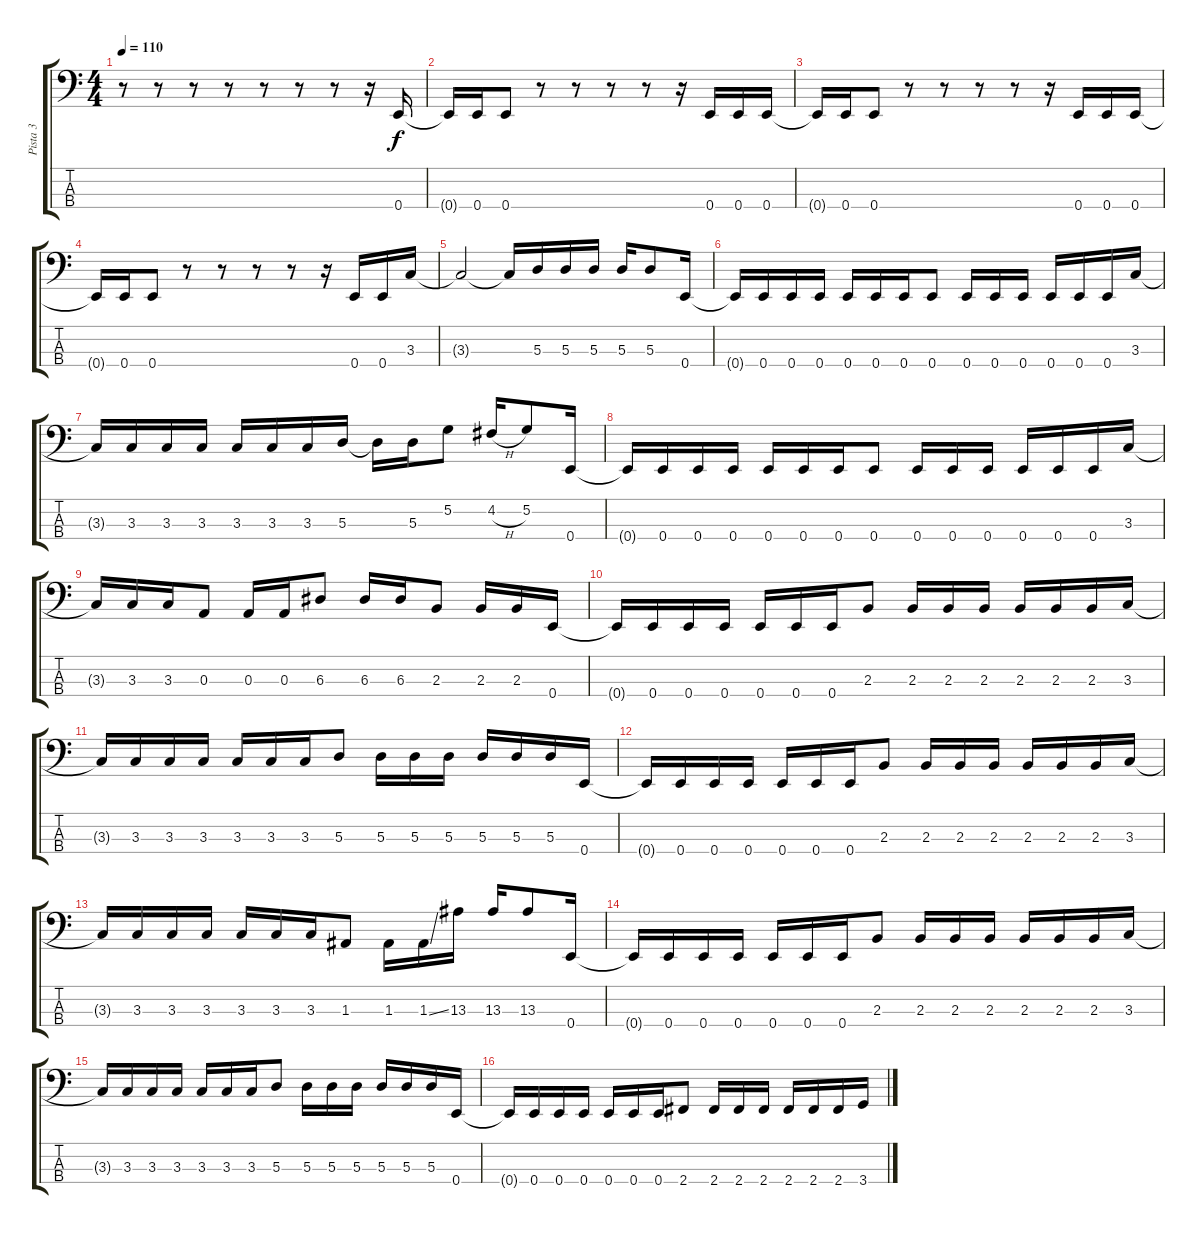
\track ("Pista 3" "Pista 3") {instrument electricbassfinger}
\staff {score tabs}
\tuning (G2 D2 A1 E1) {hide}
\ts (4 4)
\tempo 110
\clef f4
\ks c
r.8{dy f instrument electricbassfinger} r.8 r.8 r.8 r.8 r.8 r.8 r.16 0.4.16 |
0.4{t}.16 0.4.16 0.4.8 r.8 r.8 r.8 r.8 r.16 0.4.16 0.4.16 0.4.16 |
0.4{t}.16 0.4.16 0.4.8 r.8 r.8 r.8 r.8 r.16 0.4.16 0.4.16 0.4.16 |
0.4{t}.16 0.4.16 0.4.8 r.8 r.8 r.8 r.8 r.16 0.4.16 0.4.16 3.3.16 |
3.3{t}.2 3.3{t}.16 5.3.16 5.3.16 5.3.16 5.3.16 5.3.8 0.4.16 |
0.4{t}.16 0.4.16 0.4.16 0.4.16 0.4.16 0.4.16 0.4.16 0.4.8 0.4.16 0.4.16 0.4.16 0.4.16 0.4.16 0.4.16 3.3.16 |
3.3{t}.16 3.3.16 3.3.16 3.3.16 3.3.16 3.3.16 3.3.16 5.3.16 5.3{t}.16 5.3.16 5.2.8 4.2{h}.16 5.2.8 0.4.16 |
0.4{t}.16 0.4.16 0.4.16 0.4.16 0.4.16 0.4.16 0.4.16 0.4.8 0.4.16 0.4.16 0.4.16 0.4.16 0.4.16 0.4.16 3.3.16 |
3.3{t}.16 3.3.16 3.3.16 0.3.8 0.3.16 0.3.16 6.3.8 6.3.16 6.3.16 2.3.8 2.3.16 2.3.16 0.4.16 |
0.4{t}.16 0.4.16 0.4.16 0.4.16 0.4.16 0.4.16 0.4.16 2.3.8 2.3.16 2.3.16 2.3.16 2.3.16 2.3.16 2.3.16 3.3.16 |
3.3{t}.16 3.3.16 3.3.16 3.3.16 3.3.16 3.3.16 3.3.16 5.3.8 5.3.16 5.3.16 5.3.16 5.3.16 5.3.16 5.3.16 0.4.16 |
0.4{t}.16 0.4.16 0.4.16 0.4.16 0.4.16 0.4.16 0.4.16 2.3.8 2.3.16 2.3.16 2.3.16 2.3.16 2.3.16 2.3.16 3.3.16 |
3.3{t}.16 3.3.16 3.3.16 3.3.16 3.3.16 3.3.16 3.3.16 1.3.8 1.3.16 1.3{ss}.16 13.3.16 13.3.16 13.3.8 0.4.16 |
0.4{t}.16 0.4.16 0.4.16 0.4.16 0.4.16 0.4.16 0.4.16 2.3.8 2.3.16 2.3.16 2.3.16 2.3.16 2.3.16 2.3.16 3.3.16 |
3.3{t}.16 3.3.16 3.3.16 3.3.16 3.3.16 3.3.16 3.3.16 5.3.8 5.3.16 5.3.16 5.3.16 5.3.16 5.3.16 5.3.16 0.4.16 |
0.4{t}.16 0.4.16 0.4.16 0.4.16 0.4.16 0.4.16 0.4.16 2.4.8 2.4.16 2.4.16 2.4.16 2.4.16 2.4.16 2.4.16 3.4.16
